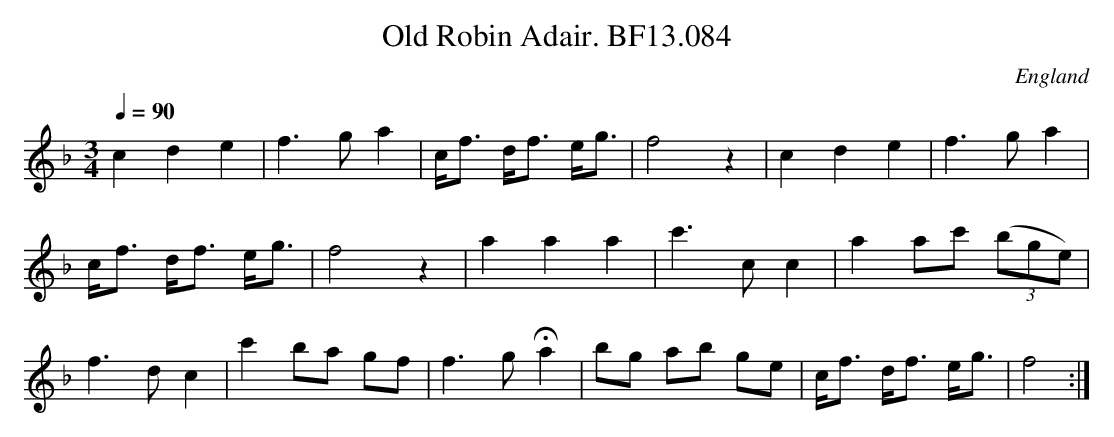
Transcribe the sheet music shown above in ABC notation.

X:1
T:Old Robin Adair. BF13.084
M:3/4
L:1/8
Q:1/4=90
O:England
K:F major
c2d2e2|f3ga2|c<f d<f e<g|f4z2|c2d2e2|f3ga2|!
c<f d<f e<g|f4 z2|a2a2a2|c'3cc2|a2ac' ((3bge)|!
f3dc2|c'2 ba gf|f3gHa2| bg ab ge|c<f d<f e<g|f4:|
